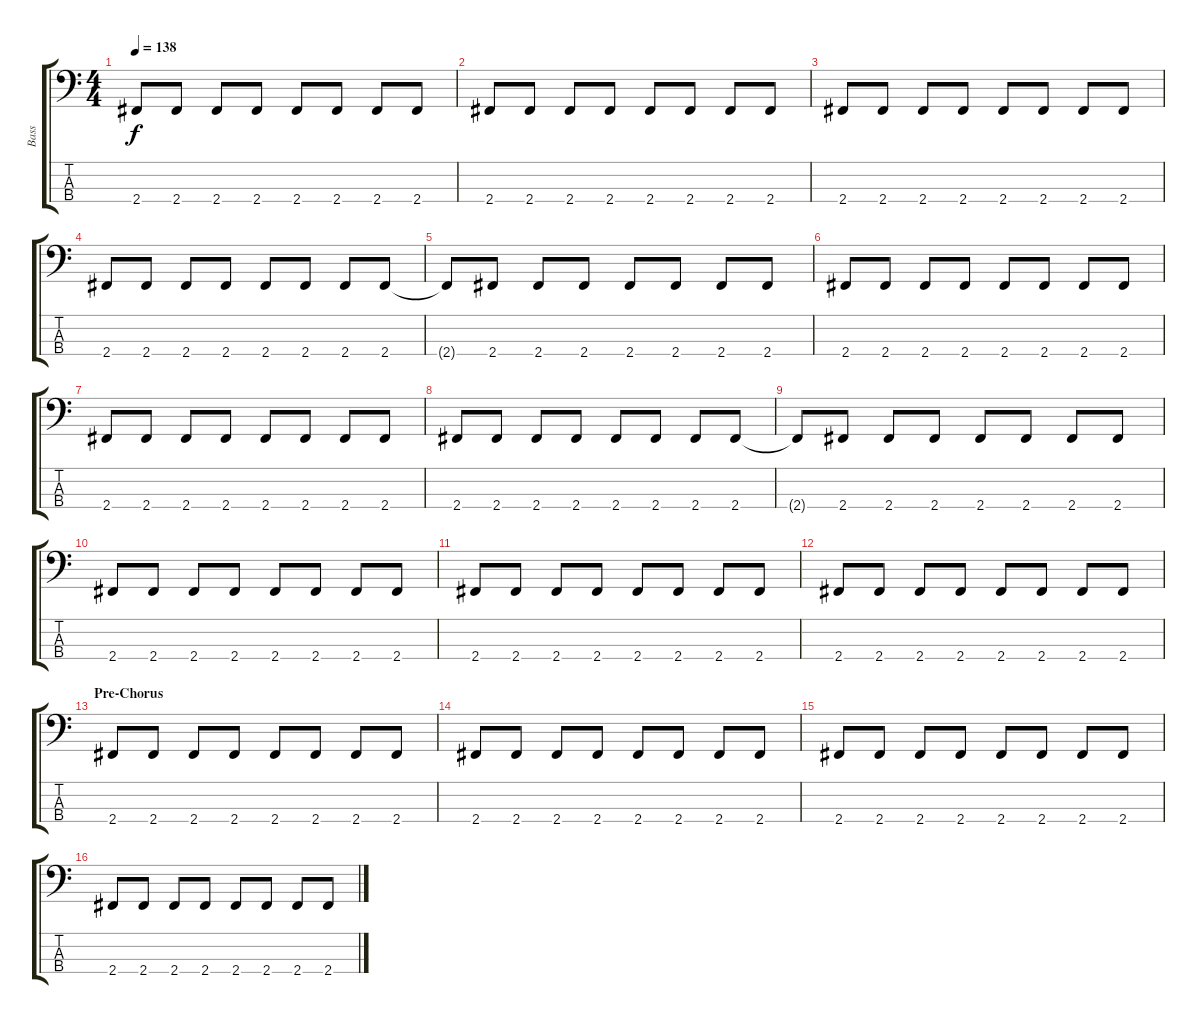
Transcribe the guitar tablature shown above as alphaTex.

\track ("Bass" "Bass") {instrument electricbasspick}
\staff {score tabs}
\tuning (G2 D2 A1 E1) {hide}
\ts (4 4)
\tempo 138
\clef f4
\ks c
2.4{t}.8{dy f} 2.4.8 2.4.8 2.4.8 2.4.8 2.4.8 2.4.8 2.4.8 |
2.4.8 2.4.8 2.4.8 2.4.8 2.4.8 2.4.8 2.4.8 2.4.8 |
2.4.8 2.4.8 2.4.8 2.4.8 2.4.8 2.4.8 2.4.8 2.4.8 |
2.4.8 2.4.8 2.4.8 2.4.8 2.4.8 2.4.8 2.4.8 2.4.8 |
2.4{t}.8 2.4.8 2.4.8 2.4.8 2.4.8 2.4.8 2.4.8 2.4.8 |
2.4.8 2.4.8 2.4.8 2.4.8 2.4.8 2.4.8 2.4.8 2.4.8 |
2.4.8 2.4.8 2.4.8 2.4.8 2.4.8 2.4.8 2.4.8 2.4.8 |
2.4.8 2.4.8 2.4.8 2.4.8 2.4.8 2.4.8 2.4.8 2.4.8 |
2.4{t}.8 2.4.8 2.4.8 2.4.8 2.4.8 2.4.8 2.4.8 2.4.8 |
2.4.8 2.4.8 2.4.8 2.4.8 2.4.8 2.4.8 2.4.8 2.4.8 |
2.4.8 2.4.8 2.4.8 2.4.8 2.4.8 2.4.8 2.4.8 2.4.8 |
2.4.8 2.4.8 2.4.8 2.4.8 2.4.8 2.4.8 2.4.8 2.4.8 |
\section ("" "Pre-Chorus")
2.4.8 2.4.8 2.4.8 2.4.8 2.4.8 2.4.8 2.4.8 2.4.8 |
2.4.8 2.4.8 2.4.8 2.4.8 2.4.8 2.4.8 2.4.8 2.4.8 |
2.4.8 2.4.8 2.4.8 2.4.8 2.4.8 2.4.8 2.4.8 2.4.8 |
2.4.8 2.4.8 2.4.8 2.4.8 2.4.8 2.4.8 2.4.8 2.4.8
